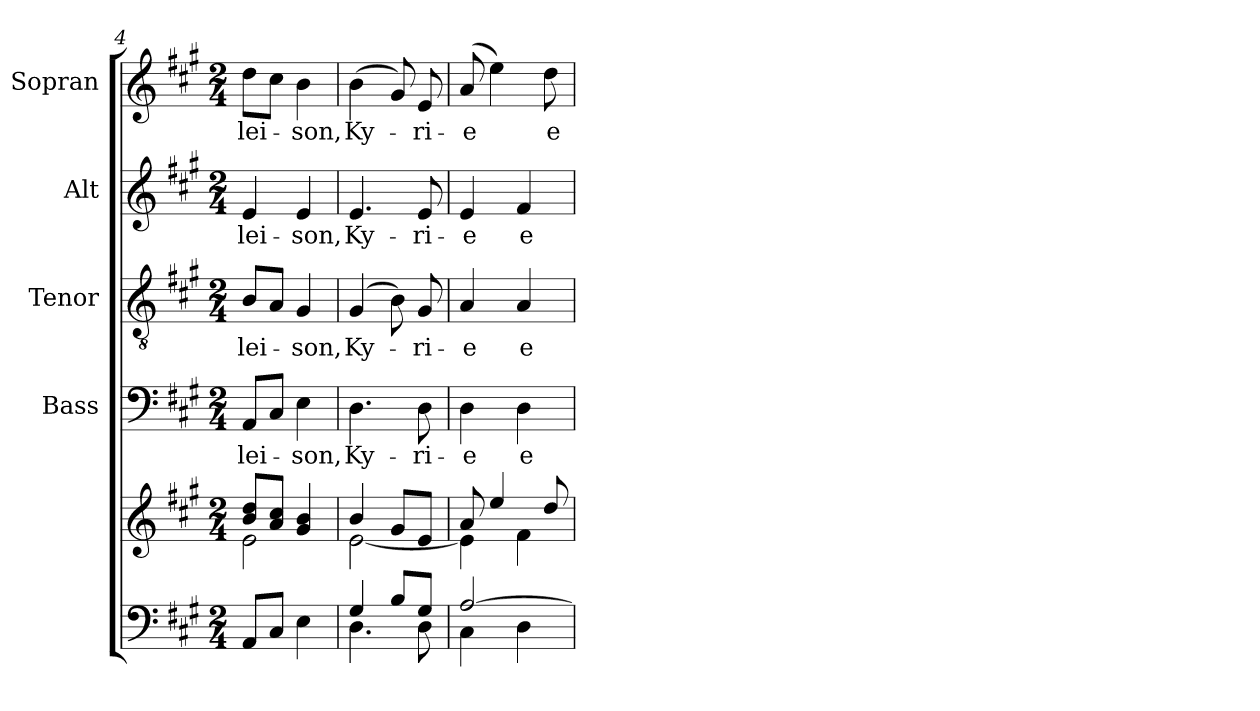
**kern	**kern	**kern	**text	**kern	**text	**kern	**text	**kern	**text
*part5	*part5	*part4	*part4	*part3	*part3	*part2	*part2	*part1	*part1
*staff6	*staff5	*staff4	*staff4	*staff3	*staff3	*staff2	*staff2	*staff1	*staff1
*	*	*I"Bass	*	*I"Tenor	*	*I"Alt	*	*I"Sopran	*
*	*	*I'B.	*	*I'T.	*	*I'A.	*	*I'S.	*
*clefF4	*clefG2	*clefF4	*	*clefGv2	*	*clefG2	*	*clefG2	*
*k[f#c#g#]	*k[f#c#g#]	*k[f#c#g#]	*	*k[f#c#g#]	*	*k[f#c#g#]	*	*k[f#c#g#]	*
*A:	*A:	*A:	*	*A:	*	*A:	*	*A:	*
*M2/4	*M2/4	*M2/4	*	*M2/4	*	*M2/4	*	*M2/4	*
=4	=4	=4	=4	=4	=4	=4	=4	=4	=4
*	*^	*	*	*	*	*	*	*	*
!	!	!	!	!LO:LY:b	!	!LO:LY:b	!	!LO:LY:b	!	!LO:LY:b
8AA/L	8b/ 8dd/L	2e\	8AA/L	-lei-	8B/L	-lei-	4e/	-lei-	8dd\L	-lei-
8C#/J	8a/ 8cc#/J	.	8C#/J	.	8A/J	.	.	.	8cc#\J	.
!	!	!	!	!LO:LY:b	!	!LO:LY:b	!	!LO:LY:b	!	!LO:LY:b
4E\	4g#/ 4b/	.	4E\	-son,	4G#/	-son,	4e/	-son,	4b\	-son,
=5	=5	=5	=5	=5	=5	=5	=5	=5	=5	=5
*^	*	*	*	*	*	*	*	*	*	*
!	!	!	!	!	!LO:LY:b	!	!LO:LY:b	!	!LO:LY:b	!	!LO:LY:b
4G#/	4.D\	4b/	[<2e\	4.D\	Ky-	(4G#/	Ky-	4.e/	Ky-	(>4b\	Ky-
8B/L	.	8g#/L	.	.	.	8B\)	.	.	.	8g#/)	.
!	!	!	!	!	!LO:LY:b	!	!LO:LY:b	!	!LO:LY:b	!	!LO:LY:b
8G#/J	8D\	8e/J	.	8D\	-ri-	8G#/	-ri-	8e/	-ri-	8e/	-ri-
=6	=6	=6	=6	=6	=6	=6	=6	=6	=6	=6	=6
!	!	!	!	!	!LO:LY:b	!	!LO:LY:b	!	!LO:LY:b	!	!LO:LY:b
[>2A/	4C#\	8a/	4e\]	4D\	-e	4A/	-e	4e/	-e	(8a/	-e
.	.	4ee/	.	.	.	.	.	.	.	4ee\)	.
!	!	!	!	!	!LO:LY:b	!	!LO:LY:b	!	!LO:LY:b	!	!
.	4D\	.	4f#\	4D\	e-	4A/	e-	4f#/	e-	.	.
!	!	!	!	!	!	!	!	!	!	!	!LO:LY:b
.	.	8dd/	.	.	.	.	.	.	.	8dd\	e-
*v	*v	*	*	*	*	*	*	*	*	*	*
*	*v	*v	*	*	*	*	*	*	*	*
=	=	=	=	=	=	=	=	=	=
*-	*-	*-	*-	*-	*-	*-	*-	*-	*-
